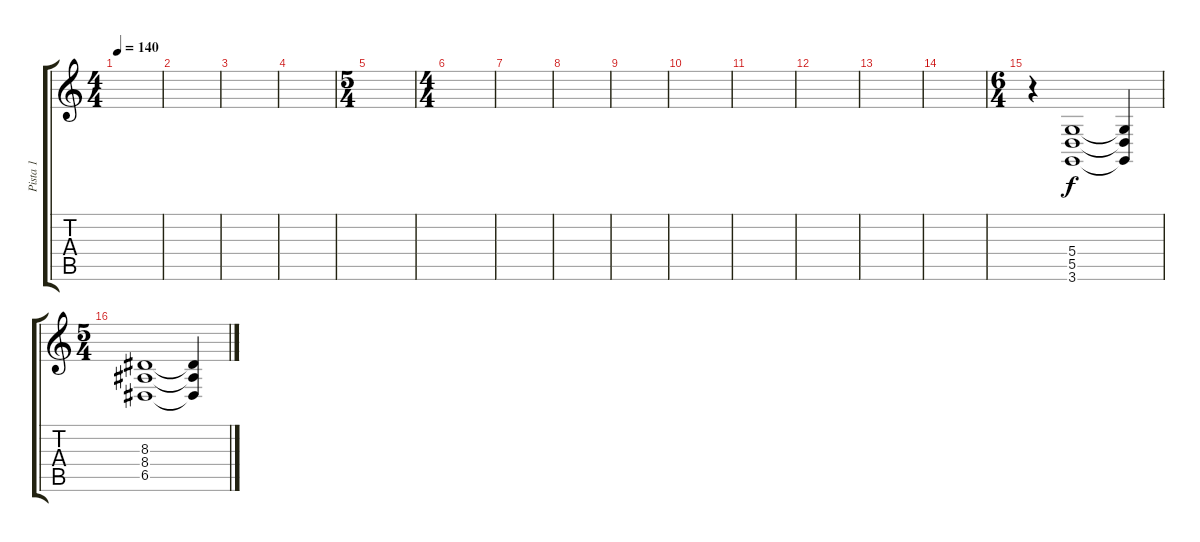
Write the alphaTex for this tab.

\track ("Pista 1" "Pista 1") {instrument stringensemble1}
\staff {score tabs}
\tuning (E4 B3 G3 D3 A2 E2) {hide}
\ts (4 4)
\tempo 140
\clef g2
\ks c
|
|
|
|
\ts (5 4)
|
\ts (4 4)
|
|
|
|
|
|
|
|
|
\ts (6 4)
r.4 (5.4 5.5 3.6).1 (5.4{t} 5.5{t} 3.6{t}).4 |
\ts (5 4)
(8.3 8.4 6.5).1 (8.3{t} 8.4{t} 6.5{t}).4
